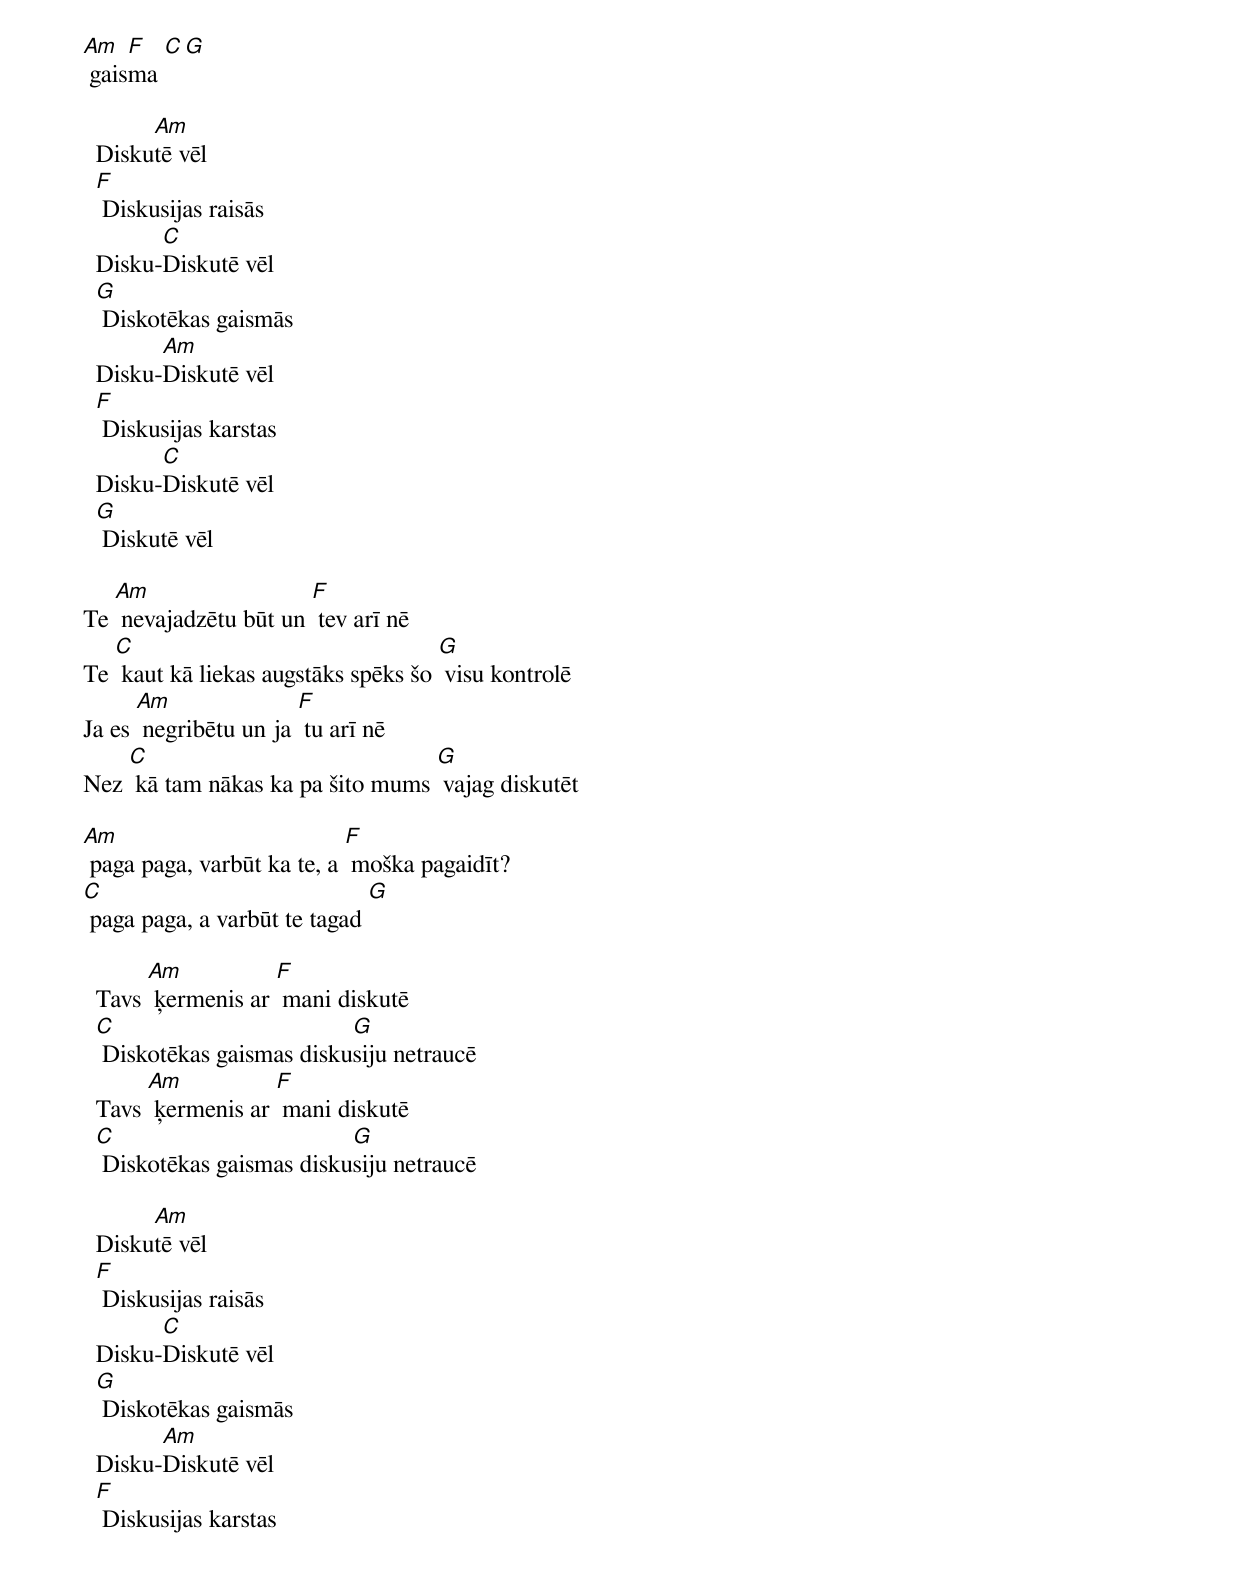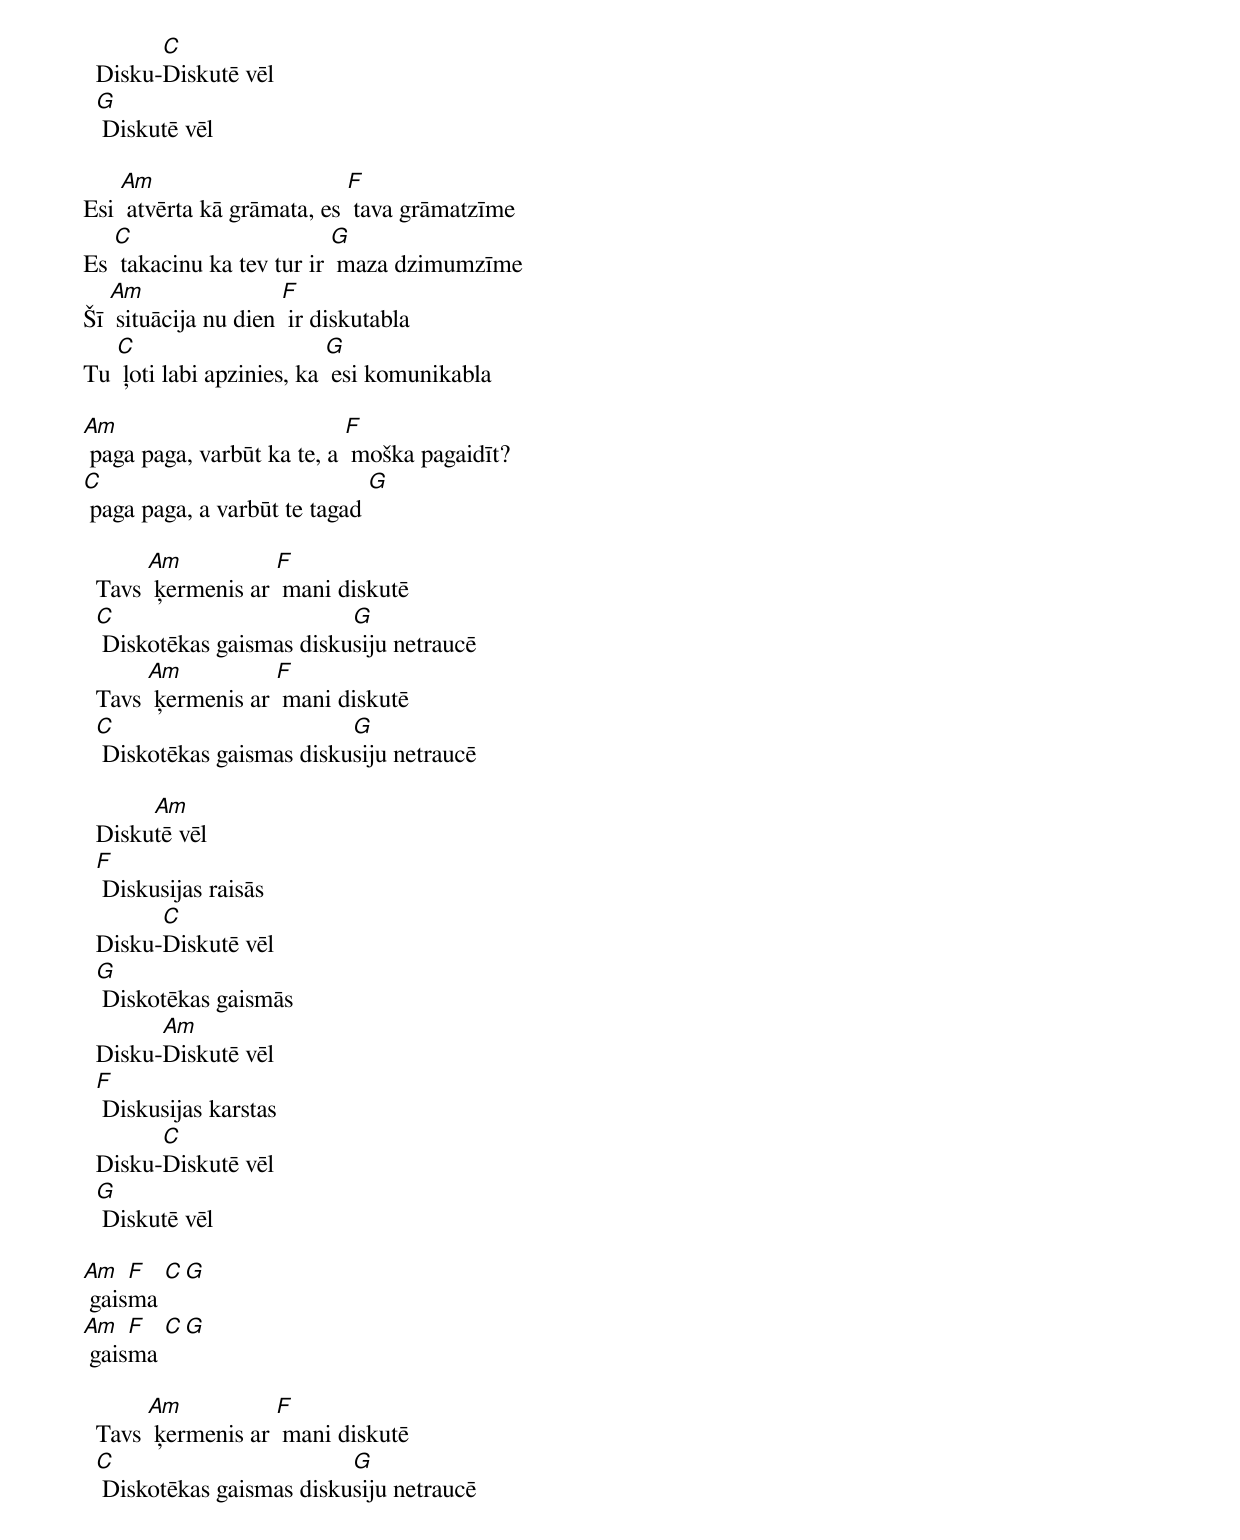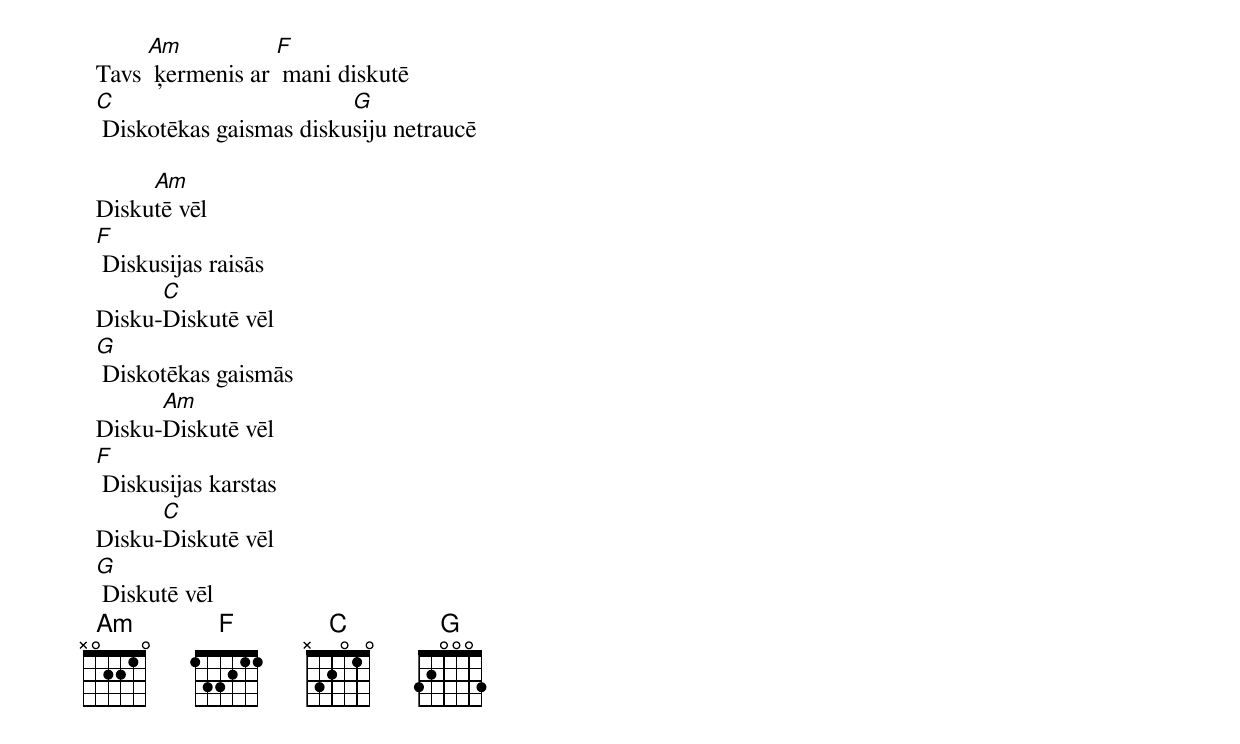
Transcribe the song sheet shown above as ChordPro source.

[Am] gais[F]ma [C][G]

  Disku[Am]tē vēl
  [F] Diskusijas raisās
  Disku-[C]Diskutē vēl
  [G] Diskotēkas gaismās
  Disku-[Am]Diskutē vēl
  [F] Diskusijas karstas
  Disku-[C]Diskutē vēl
  [G] Diskutē vēl

Te [Am] nevajadzētu būt un [F] tev arī nē
Te [C] kaut kā liekas augstāks spēks šo [G] visu kontrolē
Ja es [Am] negribētu un ja [F] tu arī nē
Nez [C] kā tam nākas ka pa šito mums [G] vajag diskutēt

[Am] paga paga, varbūt ka te, a [F] moška pagaidīt?
[C] paga paga, a varbūt te tagad [G]

  Tavs [Am] ķermenis ar [F] mani diskutē
  [C] Diskotēkas gaismas disku[G]siju netraucē
  Tavs [Am] ķermenis ar [F] mani diskutē
  [C] Diskotēkas gaismas disku[G]siju netraucē

  Disku[Am]tē vēl
  [F] Diskusijas raisās
  Disku-[C]Diskutē vēl
  [G] Diskotēkas gaismās
  Disku-[Am]Diskutē vēl
  [F] Diskusijas karstas
  Disku-[C]Diskutē vēl
  [G] Diskutē vēl

Esi [Am] atvērta kā grāmata, es [F] tava grāmatzīme
Es [C] takacinu ka tev tur ir [G] maza dzimumzīme
Šī [Am] situācija nu dien [F] ir diskutabla
Tu [C] ļoti labi apzinies, ka [G] esi komunikabla

[Am] paga paga, varbūt ka te, a [F] moška pagaidīt?
[C] paga paga, a varbūt te tagad [G]

  Tavs [Am] ķermenis ar [F] mani diskutē
  [C] Diskotēkas gaismas disku[G]siju netraucē
  Tavs [Am] ķermenis ar [F] mani diskutē
  [C] Diskotēkas gaismas disku[G]siju netraucē

  Disku[Am]tē vēl
  [F] Diskusijas raisās
  Disku-[C]Diskutē vēl
  [G] Diskotēkas gaismās
  Disku-[Am]Diskutē vēl
  [F] Diskusijas karstas
  Disku-[C]Diskutē vēl
  [G] Diskutē vēl

[Am] gais[F]ma [C][G]
[Am] gais[F]ma [C][G]

  Tavs [Am] ķermenis ar [F] mani diskutē
  [C] Diskotēkas gaismas disku[G]siju netraucē
  Tavs [Am] ķermenis ar [F] mani diskutē
  [C] Diskotēkas gaismas disku[G]siju netraucē

  Disku[Am]tē vēl
  [F] Diskusijas raisās
  Disku-[C]Diskutē vēl
  [G] Diskotēkas gaismās
  Disku-[Am]Diskutē vēl
  [F] Diskusijas karstas
  Disku-[C]Diskutē vēl
  [G] Diskutē vēl
